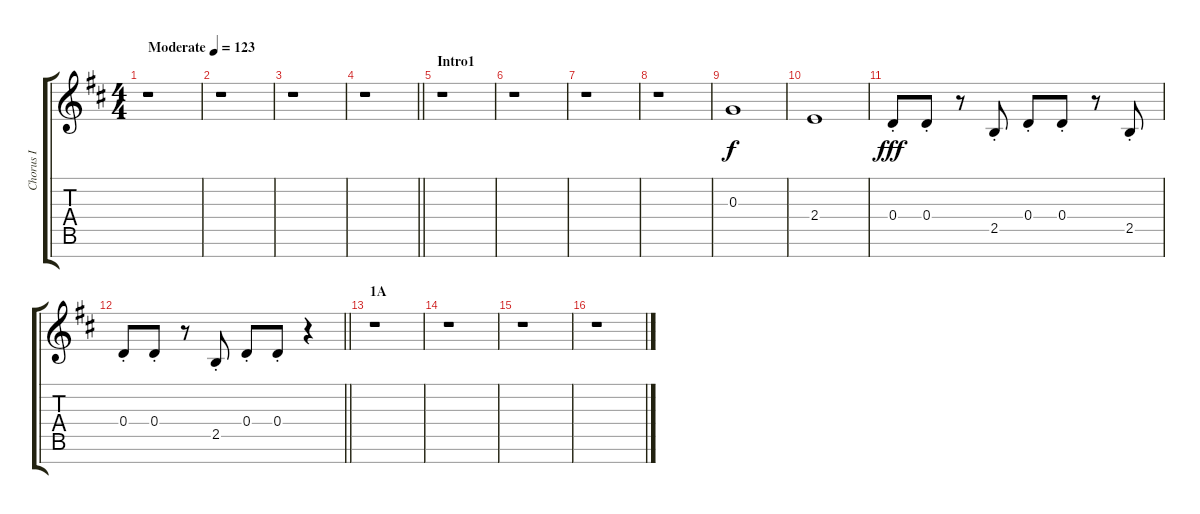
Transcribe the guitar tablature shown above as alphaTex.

\track ("Chorus I" "Chorus I") {instrument voiceoohs}
\staff {score tabs}
\tuning (E5 B4 G4 D4 A3 E3 B2) {hide}
\ts (4 4)
\tempo (123 "Moderate")
\clef g2
\ks d
r.1{dy f instrument voiceoohs} |
r.1 |
r.1 |
\barLineRight lightlight
r.1 |
\section ("" "Intro1")
r.1 |
r.1 |
r.1 |
r.1 |
0.3.1 |
2.4.1 |
0.4{st}.8{dy fff} 0.4{st}.8 r.8 2.5{st}.8 0.4{st}.8 0.4{st}.8 r.8 2.5{st}.8 |
\barLineRight lightlight
0.4{st}.8 0.4{st}.8 r.8 2.5{st}.8 0.4{st}.8 0.4{st}.8 r.4 |
\section ("" "1A")
r.1 |
r.1 |
r.1 |
r.1
